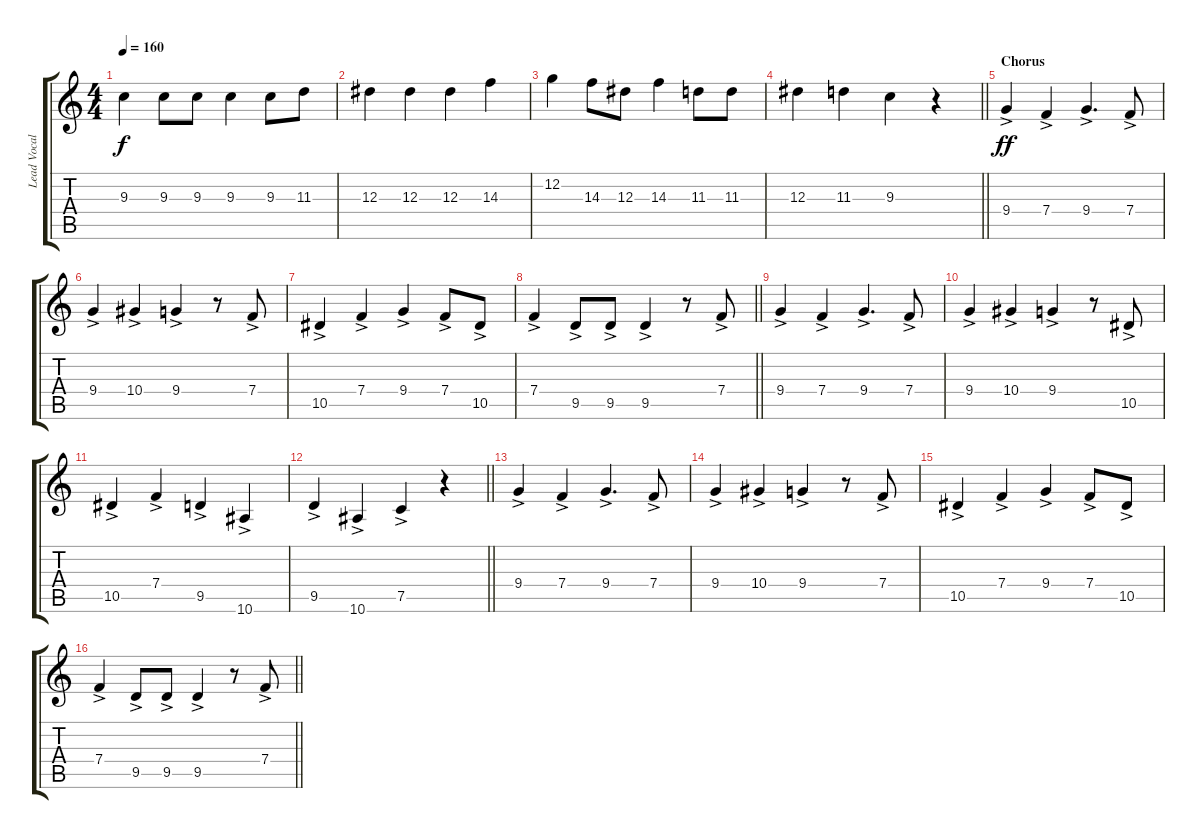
\track ("Lead Vocals" "Lead Vocal") {instrument electricguitarmuted}
\staff {score tabs}
\tuning (C4 G3 Eb3 Bb2 F2 C2) {hide}
\ts (4 4)
\section ("" "")
\tempo 160
\clef g2
\ks c
9.3.4{dy f} 9.3.8 9.3.8 9.3.4 9.3.8 11.3.8 |
12.3.4 12.3.4 12.3.4 14.3.4 |
12.2.4 14.3.8 12.3.8 14.3.4 11.3.8 11.3.8 |
\barLineRight lightlight
12.3.4 11.3.4 9.3.4 r.4 |
\section ("" "Chorus")
9.4{ac}.4{dy ff} 7.4{ac}.4 9.4{ac}.4{d} 7.4{ac}.8 |
9.4{ac}.4 10.4{ac}.4 9.4{ac}.4 r.8 7.4{ac}.8 |
10.5{ac}.4 7.4{ac}.4 9.4{ac}.4 7.4{ac}.8 10.5{ac}.8 |
\barLineRight lightlight
7.4{ac}.4 9.5{ac}.8 9.5{ac}.8 9.5{ac}.4 r.8 7.4{ac}.8 |
\section ("" "")
9.4{ac}.4 7.4{ac}.4 9.4{ac}.4{d} 7.4{ac}.8 |
9.4{ac}.4 10.4{ac}.4 9.4{ac}.4 r.8 10.5{ac}.8 |
10.5{ac}.4 7.4{ac}.4 9.5{ac}.4 10.6{ac}.4 |
\barLineRight lightlight
9.5{ac}.4 10.6{ac}.4 7.5{ac}.4 r.4 |
\section ("" "")
9.4{ac}.4 7.4{ac}.4 9.4{ac}.4{d} 7.4{ac}.8 |
9.4{ac}.4 10.4{ac}.4 9.4{ac}.4 r.8 7.4{ac}.8 |
10.5{ac}.4 7.4{ac}.4 9.4{ac}.4 7.4{ac}.8 10.5{ac}.8 |
\barLineRight lightlight
7.4{ac}.4 9.5{ac}.8 9.5{ac}.8 9.5{ac}.4 r.8 7.4{ac}.8
